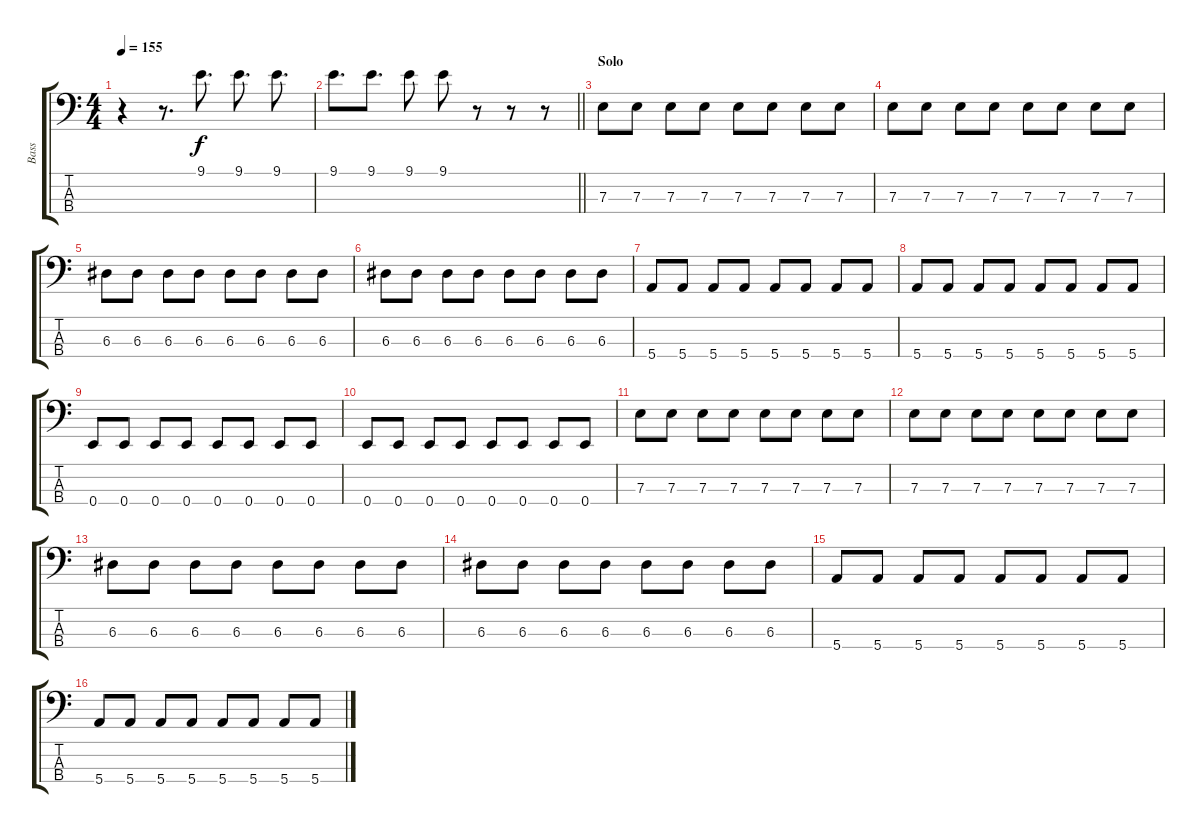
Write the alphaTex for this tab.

\track ("Bass" "Bass") {instrument electricbassfinger}
\staff {score tabs}
\tuning (G2 D2 A1 E1) {hide}
\ts (4 4)
\tempo 155
\clef f4
\ks c
r.4{dy f} r.8{d} 9.1.8{d} 9.1.8{d} 9.1.8{d} |
\barLineRight lightlight
9.1.8{d} 9.1.8{d} 9.1.8 9.1.8 r.8 r.8 r.8 |
\section ("" "Solo")
7.3.8 7.3.8 7.3.8 7.3.8 7.3.8 7.3.8 7.3.8 7.3.8 |
7.3.8 7.3.8 7.3.8 7.3.8 7.3.8 7.3.8 7.3.8 7.3.8 |
6.3.8 6.3.8 6.3.8 6.3.8 6.3.8 6.3.8 6.3.8 6.3.8 |
6.3.8 6.3.8 6.3.8 6.3.8 6.3.8 6.3.8 6.3.8 6.3.8 |
5.4.8 5.4.8 5.4.8 5.4.8 5.4.8 5.4.8 5.4.8 5.4.8 |
5.4.8 5.4.8 5.4.8 5.4.8 5.4.8 5.4.8 5.4.8 5.4.8 |
0.4.8 0.4.8 0.4.8 0.4.8 0.4.8 0.4.8 0.4.8 0.4.8 |
0.4.8 0.4.8 0.4.8 0.4.8 0.4.8 0.4.8 0.4.8 0.4.8 |
7.3.8 7.3.8 7.3.8 7.3.8 7.3.8 7.3.8 7.3.8 7.3.8 |
7.3.8 7.3.8 7.3.8 7.3.8 7.3.8 7.3.8 7.3.8 7.3.8 |
6.3.8 6.3.8 6.3.8 6.3.8 6.3.8 6.3.8 6.3.8 6.3.8 |
6.3.8 6.3.8 6.3.8 6.3.8 6.3.8 6.3.8 6.3.8 6.3.8 |
5.4.8 5.4.8 5.4.8 5.4.8 5.4.8 5.4.8 5.4.8 5.4.8 |
5.4.8 5.4.8 5.4.8 5.4.8 5.4.8 5.4.8 5.4.8 5.4.8
